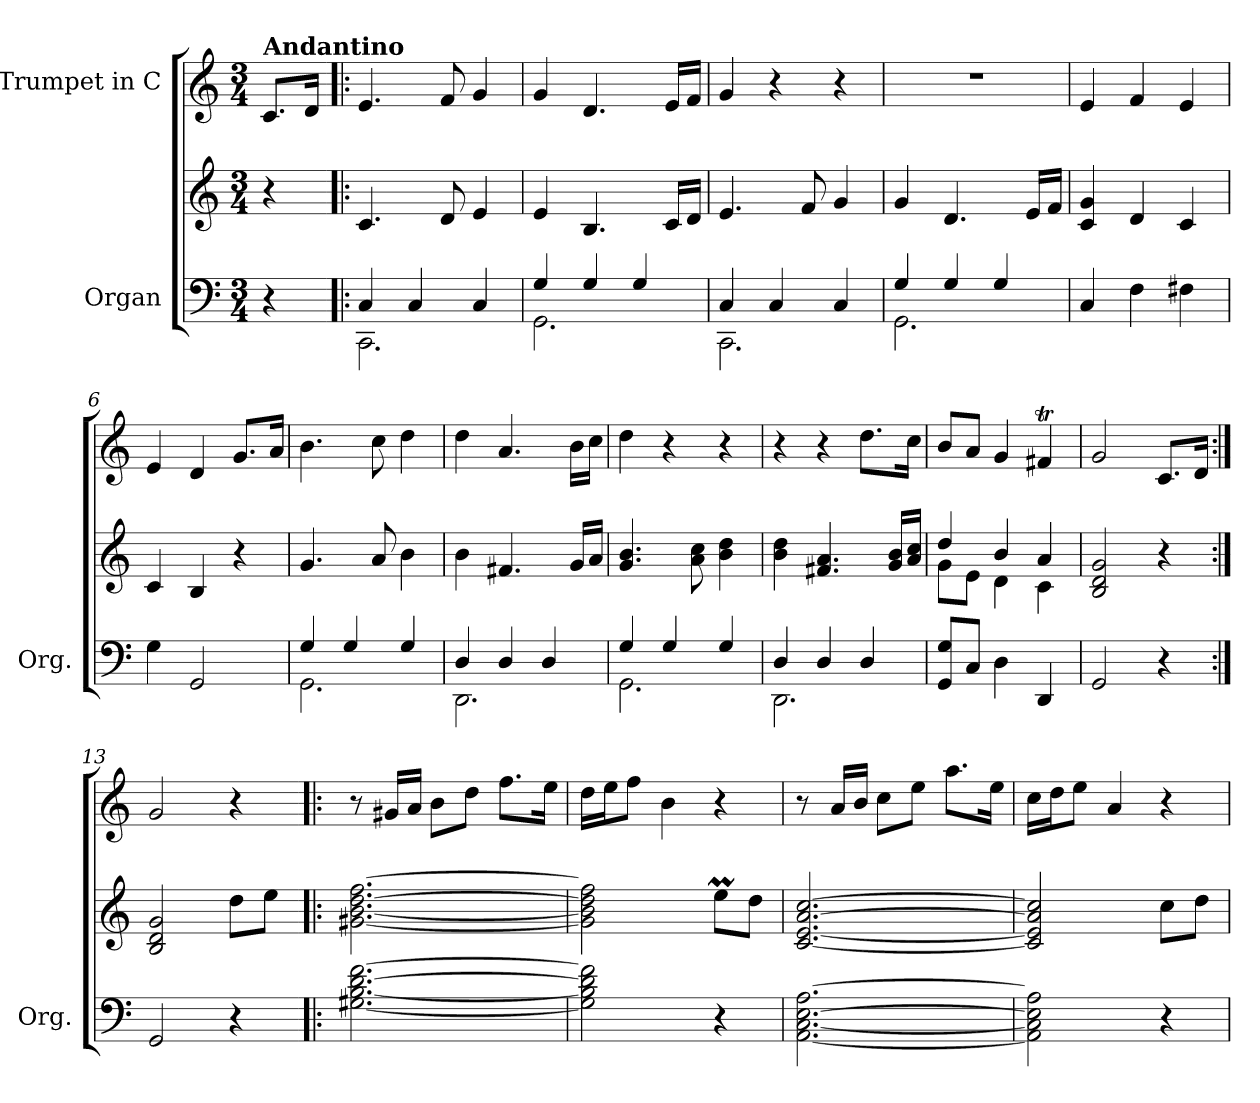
**kern	**kern	**kern
*part2	*part2	*part1
*staff3	*staff2	*staff1
*I"Organ	*	*I"Trumpet in C
*I'Org.	*	*
*clefF4	*clefG2	*clefG2
*k[]	*k[]	*k[]
*C:	*C:	*C:
*M3/4	*M3/4	*M3/4
*MM110	*MM110	*MM110
=	=	=
!	!	!LO:TX:a:B:t=Andantino
4r	4r	8.c/L
.	.	16d/Jk
=1!|:	=1!|:	=1!|:
*^	*	*
4C/	2.CC\	4.c/	4.e/
4C/	.	.	.
.	.	8d/	8f/
4C/	.	4e/	4g/
=2	=2	=2	=2
4G/	2.GG\	4e/	4g/
4G/	.	4.B/	4.d/
4G/	.	.	.
.	.	16c/LL	16e/LL
.	.	16d/JJ	16f/JJ
=3	=3	=3	=3
4C/	2.CC\	4.e/	4g/
4C/	.	.	4r
.	.	8f/	.
4C/	.	4g/	4r
=4	=4	=4	=4
4G/	2.GG\	4g/	2.r
4G/	.	4.d/	.
4G/	.	.	.
.	.	16e/LL	.
.	.	16f/JJ	.
*v	*v	*	*
=5	=5	=5
4C/	4c/ 4g/	4e/
4F\	4d/	4f/
4F#X\	4c/	4e/
=6	=6	=6
4G\	4c/	4e/
2GG/	4B/	4d/
.	4r	8.g/L
.	.	16a/Jk
!!LO:LB:g=z
=7	=7	=7
*^	*	*
4G/	2.GG\	4.g/	4.b\
4G/	.	.	.
.	.	8a/	8cc\
4G/	.	4b\	4dd\
=8	=8	=8	=8
4D/	2.DD\	4b\	4dd\
4D/	.	4.f#X/	4.a/
4D/	.	.	.
.	.	16g/LL	16b\LL
.	.	16a/JJ	16cc\JJ
=9	=9	=9	=9
4G/	2.GG\	4.g/ 4.b/	4dd\
4G/	.	.	4r
.	.	8a\ 8cc\	.
4G/	.	4b\ 4dd\	4r
=10	=10	=10	=10
4D/	2.DD\	4b\ 4dd\	4r
4D/	.	4.f#X/ 4.a/	4r
4D/	.	.	8.dd\L
.	.	16g/ 16b/LL	.
.	.	16a/ 16cc/JJ	16cc\Jk
*v	*v	*	*
=11	=11	=11
*	*^	*
8GG/ 8G/L	4dd/	8g\L	8b/L
8C/J	.	8e\J	8a/J
4D\	4b/	4d\	4g/
4DD/	4a/	4c\	4f#Xt/
*	*v	*v	*
=12	=12	=12
2GG/	2B/ 2d/ 2g/	2g/
4r	4r	8.c/L
.	.	16d/Jk
=13:|!	=13:|!	=13:|!
2GG/	2B/ 2d/ 2g/	2g/
4r	8dd\L	4r
.	8ee\J	.
!!LO:LB:g=z
=14!|:	=14!|:	=14!|:
[2.G#X\ [2.B\ [2.d\ [2.f\	[2.g#X\ [2.b\ [2.dd\ [2.ff\	8r
.	.	16g#X/LL
.	.	16a/JJ
.	.	8b\L
.	.	8dd\J
.	.	8.ff\L
.	.	16ee\Jk
=15	=15	=15
2G#\] 2B\] 2d\] 2f\]	2g#\] 2b\] 2dd\] 2ff\]	16dd\LL
.	.	16ee\J
.	.	8ff\J
.	.	4b\
4r	8eem\L	4r
.	8dd\J	.
=16	=16	=16
[2.AA\ [2.C\ [2.E\ [2.A\	[2.c/ [2.e/ [2.a/ [2.cc/	8r
.	.	16a/LL
.	.	16b/JJ
.	.	8cc\L
.	.	8ee\J
.	.	8.aa\L
.	.	16ee\Jk
=17	=17	=17
2AA\] 2C\] 2E\] 2A\]	2c/] 2e/] 2a/] 2cc/]	16cc\LL
.	.	16dd\J
.	.	8ee\J
.	.	4a/
4r	8cc\L	4r
.	8dd\J	.
=	=	=
*-	*-	*-
